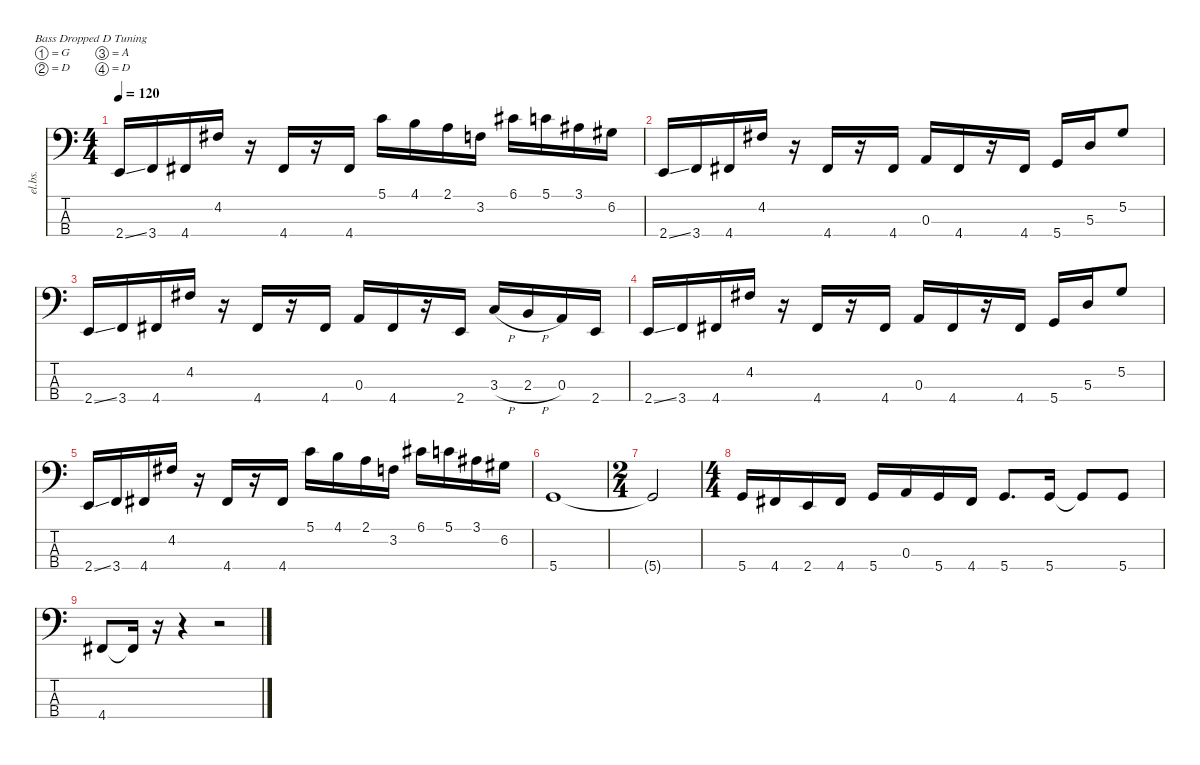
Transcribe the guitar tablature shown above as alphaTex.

\defaultSystemsLayout 4
\hideDynamics
\bracketExtendMode nobrackets
\otherSystemsTrackNameOrientation horizontal
\track ("Ellefson" "el.bs.") {instrument electricbasspick}
\staff {score tabs}
\tuning (G2 D2 A1 D1)
\ts (4 4)
\tempo 120
\clef f4
\ks c
2.4{ss}.16{dy f beam Up} 3.4.16{beam Up} 4.4{acc #}.16{beam Up} 4.2{acc #}.16{beam Up} r.16{beam Up} 4.4{acc #}.16{beam Up} r.16{beam Up} 4.4{acc #}.16{beam Up} 5.1.16{beam Down} 4.1.16{beam Down} 2.1.16{beam Down} 3.2.16{beam Down} 6.1{acc #}.16{beam Down} 5.1.16{beam Down} 3.1{acc #}.16{beam Down} 6.2{acc #}.16{beam Down} |
2.4{ss}.16{beam Up} 3.4.16{beam Up} 4.4{acc #}.16{beam Up} 4.2{acc #}.16{beam Up} r.16{beam Up} 4.4{acc #}.16{beam Up} r.16{beam Up} 4.4{acc #}.16{beam Up} 0.3.16{beam Up} 4.4{acc #}.16{beam Up} r.16{beam Up} 4.4{acc #}.16{beam Up} 5.4.16{beam Up} 5.3.16{beam Up} 5.2.8{beam Up} |
2.4{ss}.16{beam Up} 3.4.16{beam Up} 4.4{acc #}.16{beam Up} 4.2{acc #}.16{beam Up} r.16{beam Up} 4.4{acc #}.16{beam Up} r.16{beam Up} 4.4{acc #}.16{beam Up} 0.3.16{beam Up} 4.4{acc #}.16{beam Up} r.16{beam Up} 2.4.16{beam Up} 3.3{h}.16{beam Up} 2.3{h}.16{beam Up} 0.3.16{beam Up} 2.4.16{beam Up} |
2.4{ss}.16{beam Up} 3.4.16{beam Up} 4.4{acc #}.16{beam Up} 4.2{acc #}.16{beam Up} r.16{beam Up} 4.4{acc #}.16{beam Up} r.16{beam Up} 4.4{acc #}.16{beam Up} 0.3.16{beam Up} 4.4{acc #}.16{beam Up} r.16{beam Up} 4.4{acc #}.16{beam Up} 5.4.16{beam Up} 5.3.16{beam Up} 5.2.8{beam Up} |
2.4{ss}.16{beam Up} 3.4.16{beam Up} 4.4{acc #}.16{beam Up} 4.2{acc #}.16{beam Up} r.16{beam Up} 4.4{acc #}.16{beam Up} r.16{beam Up} 4.4{acc #}.16{beam Up} 5.1.16{beam Down} 4.1.16{beam Down} 2.1.16{beam Down} 3.2.16{beam Down} 6.1{acc #}.16{beam Down} 5.1.16{beam Down} 3.1{acc #}.16{beam Down} 6.2{acc #}.16{beam Down} |
5.4.1{beam Up} |
\ts (2 4)
\beaming (8 2 2)
5.4{t}.2{beam Up} |
\ts (4 4)
\beaming (8 2 2 2 2)
5.4.16{beam Up} 4.4{acc #}.16{beam Up} 2.4.16{beam Up} 4.4{acc #}.16{beam Up} 5.4.16{beam Up} 0.3.16{beam Up} 5.4.16{beam Up} 4.4{acc #}.16{beam Up} 5.4.8{d beam Up} 5.4.16{beam Up} 5.4{t}.8{beam Up} 5.4.8{beam Up} |
4.4{acc #}.8{beam Up} 4.4{t acc #}.16{beam Up} r.16{beam Up} r.4{beam Up} r.2{beam Up}
